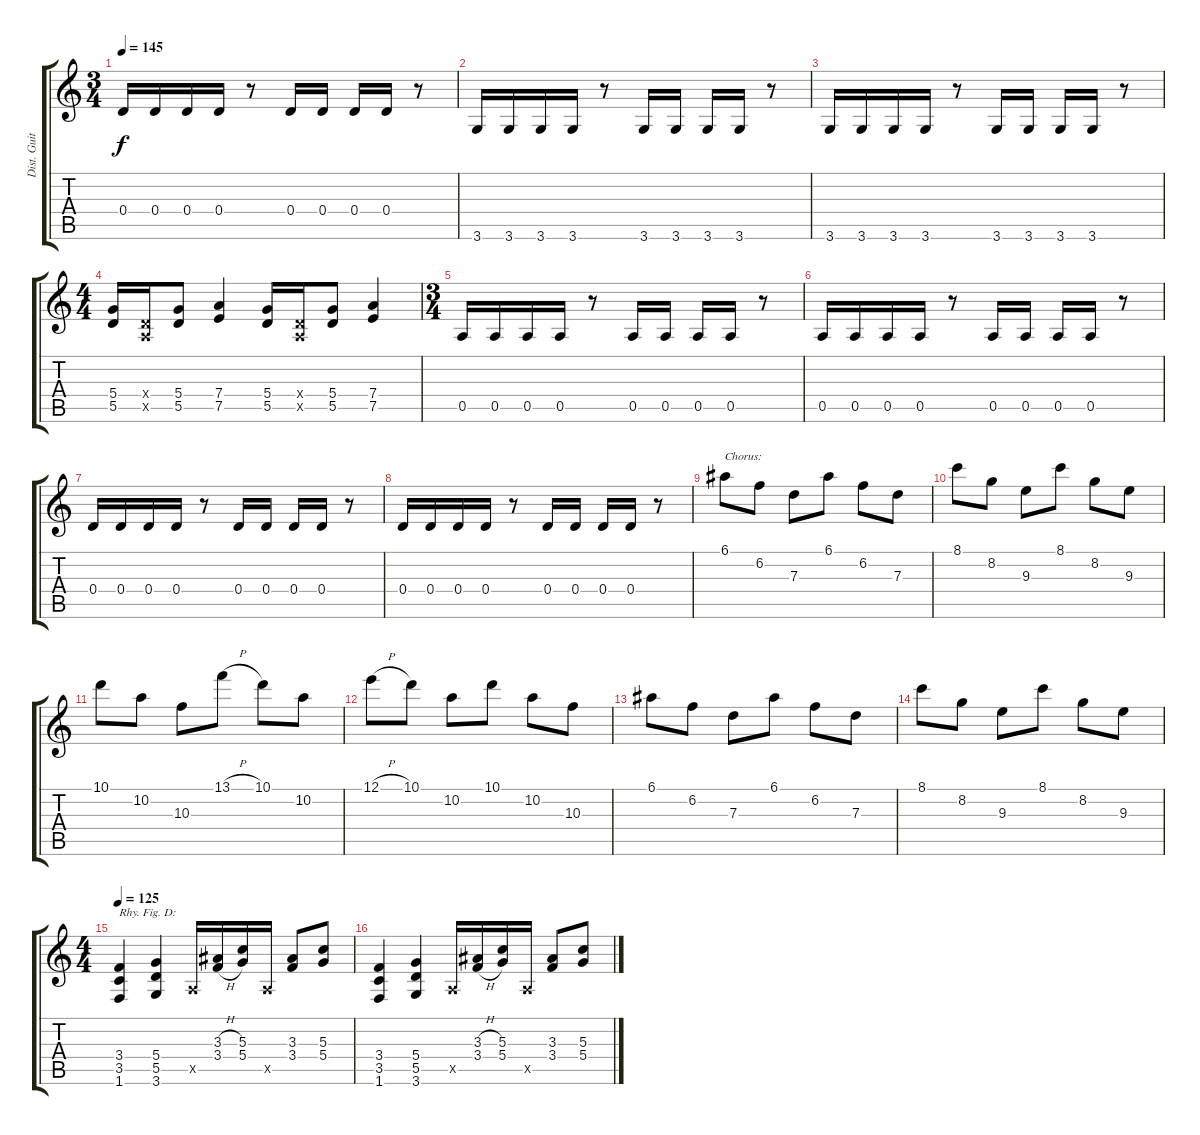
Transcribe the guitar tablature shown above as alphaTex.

\track ("Dist. Guitar 1" "Dist. Guit") {instrument distortionguitar}
\staff {score tabs}
\tuning (E4 B3 G3 D3 A2 E2) {hide}
\ts (3 4)
\tempo 145
\clef g2
\ks c
0.4.16{dy f} 0.4.16 0.4.16 0.4.16 r.8 0.4.16 0.4.16 0.4.16 0.4.16 r.8 |
3.6.16 3.6.16 3.6.16 3.6.16 r.8 3.6.16 3.6.16 3.6.16 3.6.16 r.8 |
3.6.16 3.6.16 3.6.16 3.6.16 r.8 3.6.16 3.6.16 3.6.16 3.6.16 r.8 |
\ts (4 4)
(5.4 5.5).16 (0.4{x} 0.5{x}).16 (5.4 5.5).8 (7.4 7.5).4 (5.4 5.5).16 (0.4{x} 0.5{x}).16 (5.4 5.5).8 (7.4 7.5).4 |
\ts (3 4)
0.5.16 0.5.16 0.5.16 0.5.16 r.8 0.5.16 0.5.16 0.5.16 0.5.16 r.8 |
0.5.16 0.5.16 0.5.16 0.5.16 r.8 0.5.16 0.5.16 0.5.16 0.5.16 r.8 |
0.4.16 0.4.16 0.4.16 0.4.16 r.8 0.4.16 0.4.16 0.4.16 0.4.16 r.8 |
0.4.16 0.4.16 0.4.16 0.4.16 r.8 0.4.16 0.4.16 0.4.16 0.4.16 r.8 |
6.1.8{txt "Chorus:"} 6.2.8 7.3.8 6.1.8 6.2.8 7.3.8 |
8.1.8 8.2.8 9.3.8 8.1.8 8.2.8 9.3.8 |
10.1.8 10.2.8 10.3.8 13.1{h}.8 10.1.8 10.2.8 |
12.1{h}.8 10.1.8 10.2.8 10.1.8 10.2.8 10.3.8 |
6.1.8 6.2.8 7.3.8 6.1.8 6.2.8 7.3.8 |
8.1.8 8.2.8 9.3.8 8.1.8 8.2.8 9.3.8 |
\ts (4 4)
\tempo 125
(3.4 3.5 1.6).4{txt "Rhy. Fig. D:" instrument distortionguitar} (5.4 5.5 3.6).4 0.5{x}.16 (3.3{h} 3.4{h}).16 (5.3 5.4).16 0.5{x}.16 (3.3 3.4).8 (5.3 5.4).8 |
(3.4 3.5 1.6).4 (5.4 5.5 3.6).4 0.5{x}.16 (3.3{h} 3.4{h}).16 (5.3 5.4).16 0.5{x}.16 (3.3 3.4).8 (5.3 5.4).8
